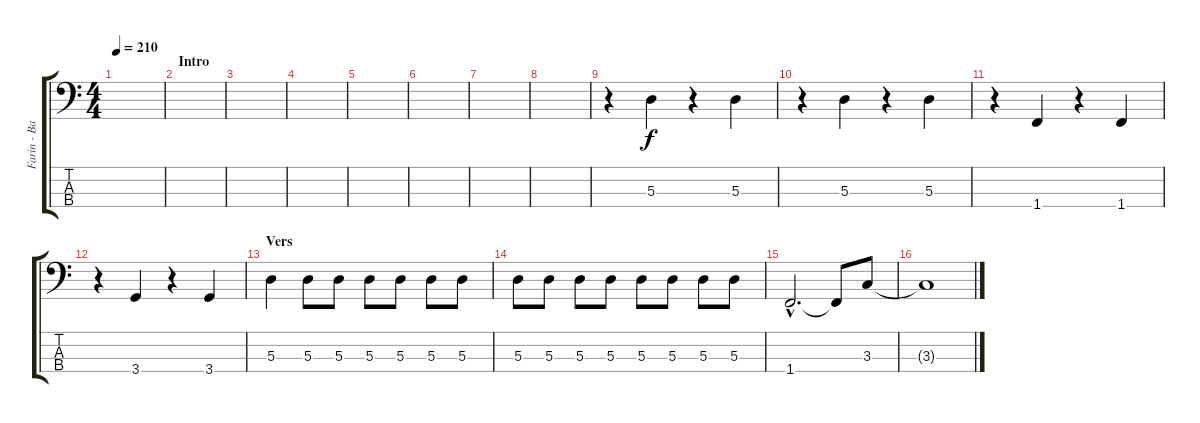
\track ("Farin - Bass" "Farin - Ba") {instrument electricbasspick}
\staff {score tabs}
\tuning (G2 D2 A1 E1) {hide}
\ts (4 4)
\tempo 210
\clef f4
\ks c
|
\section ("" "Intro")
|
|
|
|
|
|
|
r.4 5.3.4 r.4 5.3.4 |
r.4 5.3.4 r.4 5.3.4 |
r.4 1.4.4 r.4 1.4.4 |
r.4 3.4.4 r.4 3.4.4 |
\section ("" "Vers")
5.3.4 5.3.8 5.3.8 5.3.8 5.3.8 5.3.8 5.3.8 |
5.3.8 5.3.8 5.3.8 5.3.8 5.3.8 5.3.8 5.3.8 5.3.8 |
1.4{hac}.2{d} 1.4{t}.8 3.3.8 |
3.3{t}.1
